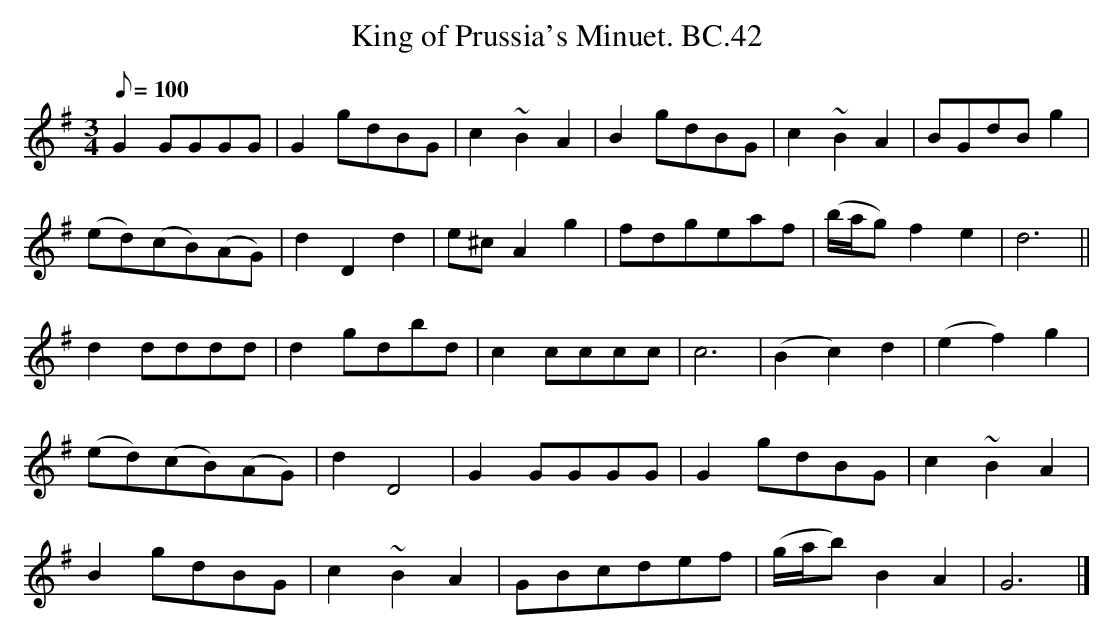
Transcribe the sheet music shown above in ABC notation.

X:1
T:King of Prussia's Minuet. BC.42
M:3/4
L:1/8
Q:100
K:G
G2 GGGG|G2 gdBG|c2 ~ B2 A2|B2 gdBG|\
c2 ~ B2 A2|BGdB g2|
(ed)(cB)(AG)|d2 D2 d2|e^c A2 g2|fdgeaf|(b/a/g) f2 e2|d6||
d2 dddd|d2gdbd|c2 cccc|c6|(B2c2) d2|(e2f2) g2|
(ed)(cB)(AG)|d2 D4|G2 GGGG|G2 gdBG|c2 ~B2 A2|
B2 gdBG|c2 ~B2 A2|GBcdef|(g/a/b) B2 A2|G6|]
